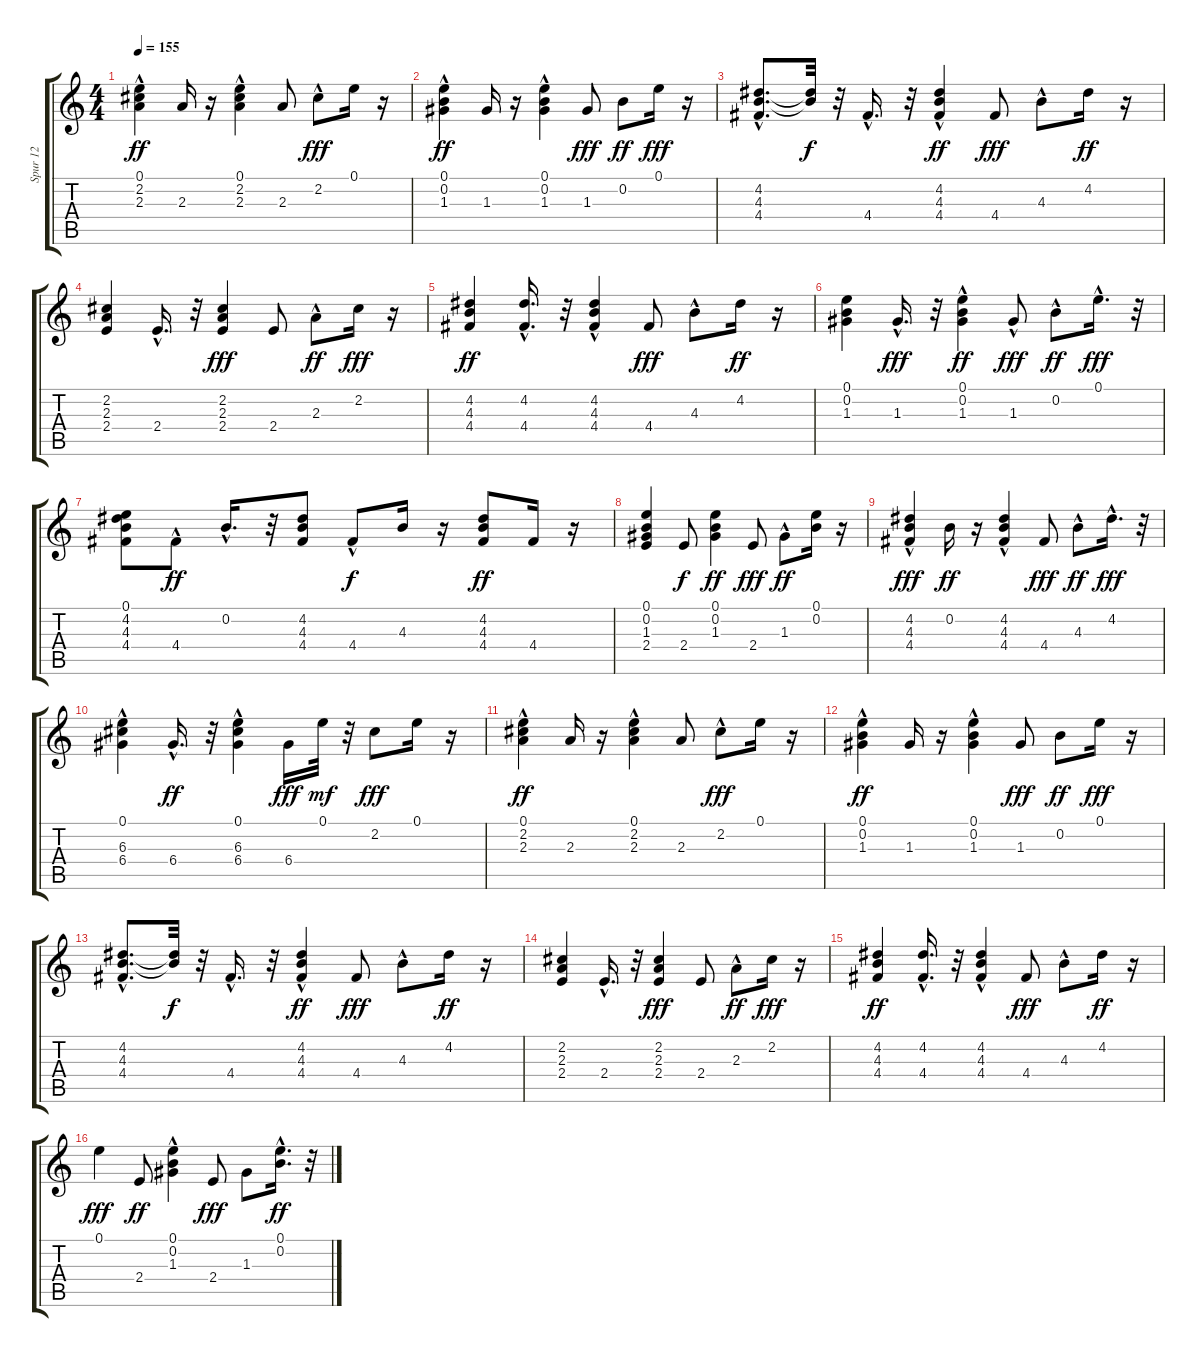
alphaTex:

\track ("Spur 12" "Spur 12") {instrument acousticguitarsteel}
\staff {score tabs}
\tuning (E4 B3 G3 D3 A2 E2) {hide}
\ts (4 4)
\tempo 155
\clef g2
\ks c
(0.1 2.2 2.3{hac}).4{dy ff} 2.3.16 r.16 (0.1 2.2 2.3{hac}).4 2.3.8 2.2{hac}.8{dy fff} 0.1.16 r.16 |
(0.1 0.2 1.3{hac}).4{dy ff} 1.3.16 r.16 (0.1 0.2 1.3{hac}).4 1.3.8{dy fff} 0.2.8{dy ff} 0.1.16{dy fff} r.16 |
(4.2{hac} 4.3{hac} 4.4).8{d} (4.2{t} 4.3{t}).32{dy f} r.32 4.4{hac}.16{d} r.32 (4.2 4.3{hac} 4.4).4{dy ff} 4.4.8{dy fff} 4.3{hac}.8 4.2.16{dy ff} r.16 |
(2.2 2.3 2.4).4 2.4{hac}.16{d} r.32 (2.2 2.3 2.4).4{dy fff} 2.4.8 2.3{hac}.8{dy ff} 2.2.16{dy fff} r.16 |
(4.2 4.3 4.4).4{dy ff} (4.2 4.4{hac}).16{d} r.32 (4.2{hac} 4.3 4.4).4 4.4.8{dy fff} 4.3{hac}.8 4.2.16{dy ff} r.16 |
(0.1 0.2 1.3).4 1.3{hac}.16{d dy fff} r.32 (0.1 0.2 1.3{hac}).4{dy ff} 1.3{hac}.8{dy fff} 0.2{hac}.8{dy ff} 0.1{hac}.16{d dy fff} r.32 |
(0.1 4.2 4.3 4.4).8 4.4{hac}.8{dy ff} 0.2{hac}.16{d} r.32 (4.2 4.3 4.4).8 4.4{hac}.8{dy f} 4.3.16 r.16 (4.2 4.3 4.4).8{dy ff} 4.4.16 r.16 |
(0.1 0.2 1.3 2.4).4 2.4.8{dy f} (0.1 0.2 1.3).4{dy ff} 2.4.8{dy fff} 1.3{hac}.8{dy ff} (0.1 0.2).16 r.16 |
(4.2 4.3{hac} 4.4).4{dy fff} 0.2.16{dy ff} r.16 (4.2 4.3{hac} 4.4).4 4.4.8{dy fff} 4.3{hac}.8{dy ff} 4.2{hac}.16{d dy fff} r.32 |
(0.1 6.3 6.4{hac}).4 6.4{hac}.16{d dy ff} r.32 (0.1 6.3 6.4{hac}).4 6.4.16{dy fff} 0.1.32{dy mf} r.32 2.2.8{dy fff} 0.1.16 r.16 |
(0.1 2.2 2.3{hac}).4{dy ff} 2.3.16 r.16 (0.1 2.2 2.3{hac}).4 2.3.8 2.2{hac}.8{dy fff} 0.1.16 r.16 |
(0.1 0.2 1.3{hac}).4{dy ff} 1.3.16 r.16 (0.1 0.2 1.3{hac}).4 1.3.8{dy fff} 0.2.8{dy ff} 0.1.16{dy fff} r.16 |
(4.2{hac} 4.3{hac} 4.4).8{d} (4.2{t} 4.3{t}).32{dy f} r.32 4.4{hac}.16{d} r.32 (4.2 4.3{hac} 4.4).4{dy ff} 4.4.8{dy fff} 4.3{hac}.8 4.2.16{dy ff} r.16 |
(2.2 2.3 2.4).4 2.4{hac}.16{d} r.32 (2.2 2.3 2.4).4{dy fff} 2.4.8 2.3{hac}.8{dy ff} 2.2.16{dy fff} r.16 |
(4.2 4.3 4.4).4{dy ff} (4.2 4.4{hac}).16{d} r.32 (4.2{hac} 4.3 4.4).4 4.4.8{dy fff} 4.3{hac}.8 4.2.16{dy ff} r.16 |
0.1.4{dy fff} 2.4.8{dy ff} (0.1{hac} 0.2 1.3).4 2.4.8{dy fff} 1.3.8 (0.1{hac} 0.2{hac}).16{d dy ff} r.32
